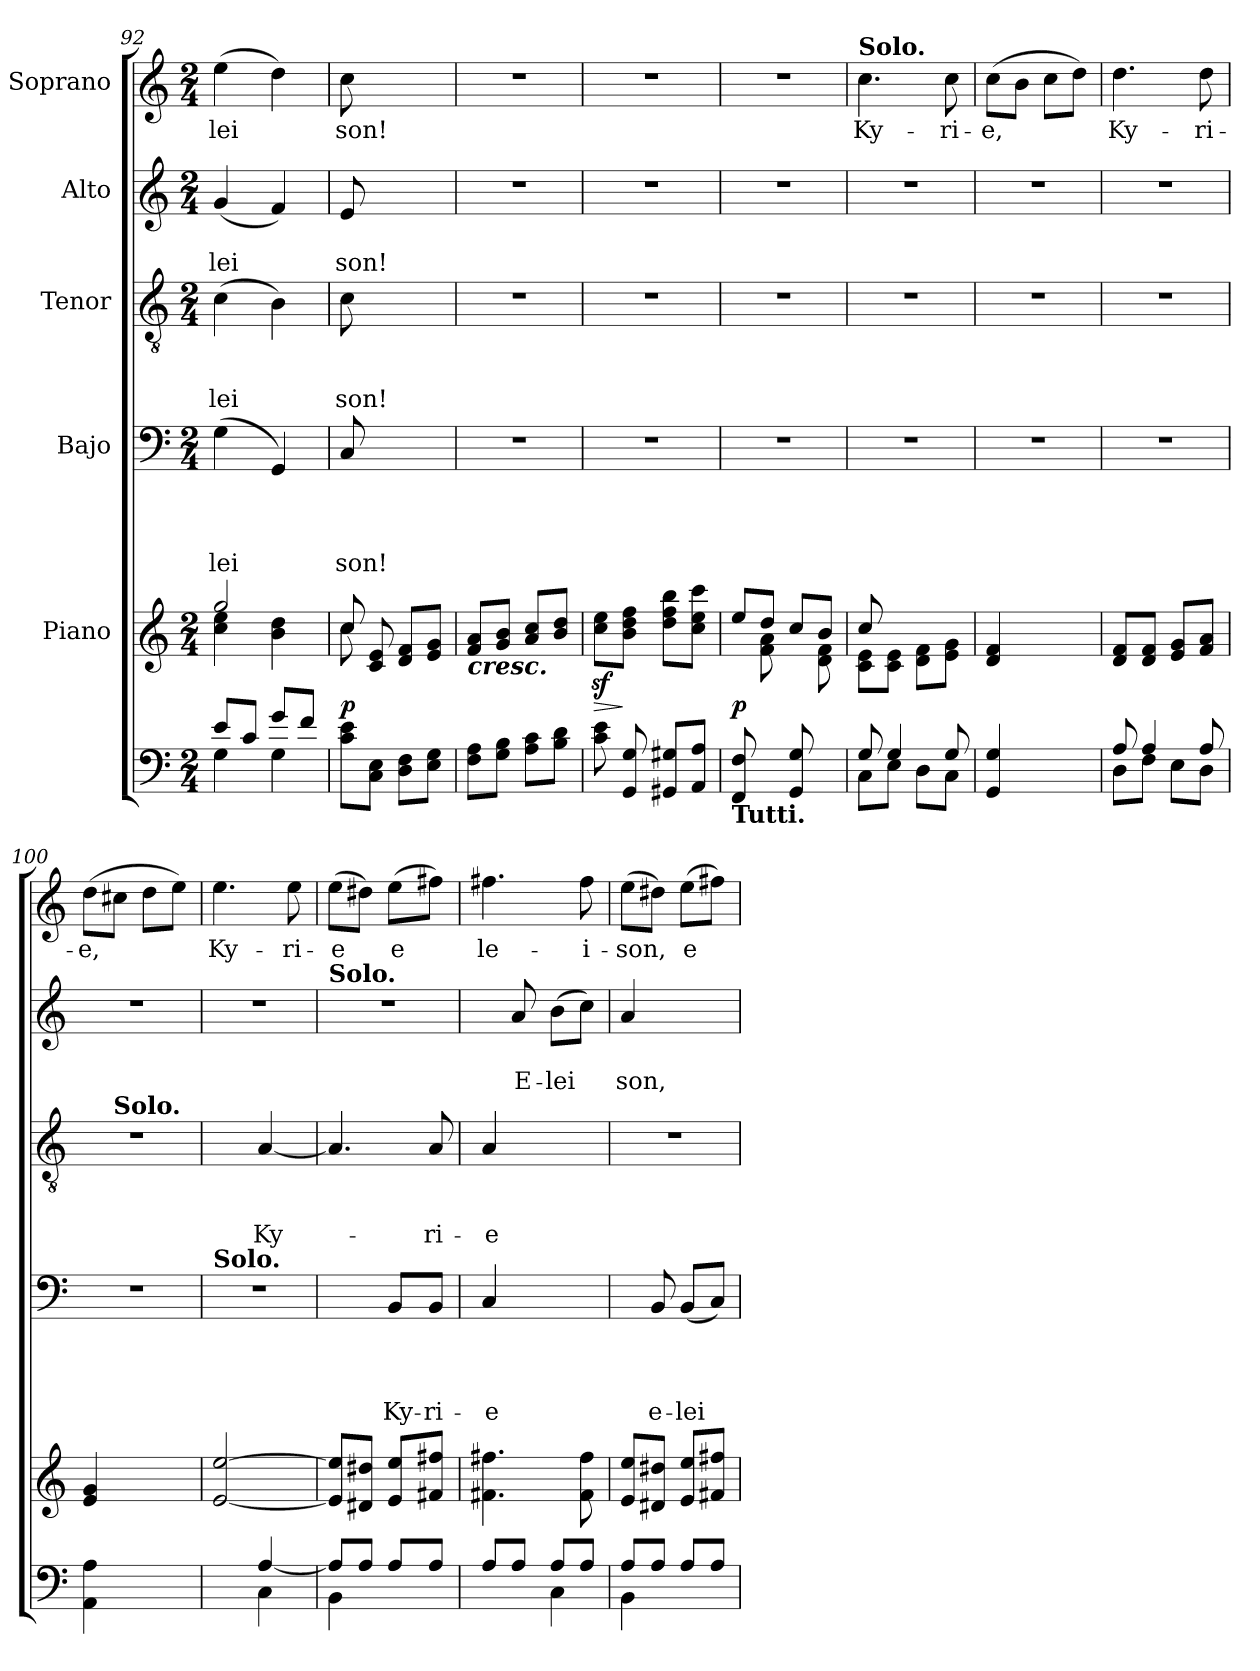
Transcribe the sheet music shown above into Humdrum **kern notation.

**kern	**kern	**dynam	**kern	**text	**text	**text	**text	**kern	**text	**text	**text	**kern	**text	**text	**kern	**text
*part6	*part5	*part5	*part4	*part4	*part4	*part4	*part4	*part3	*part3	*part3	*part3	*part2	*part2	*part2	*part1	*part1
*staff6	*staff5	*staff5	*staff4	*staff4	*staff4	*staff4	*staff4	*staff3	*staff3	*staff3	*staff3	*staff2	*staff2	*staff2	*staff1	*staff1
*	*I"Piano	*	*I"Bajo	*	*	*	*	*I"Tenor	*	*	*	*I"Alto	*	*	*I"Soprano	*
!!LO:PB:g=z
*clefF4	*clefG2	*	*clefF4	*	*	*	*	*clefGv2	*	*	*	*clefG2	*	*	*clefG2	*
*k[]	*k[]	*	*k[]	*	*	*	*	*k[]	*	*	*	*k[]	*	*	*k[]	*
*C:	*C:	*	*C:	*	*	*	*	*C:	*	*	*	*C:	*	*	*C:	*
*M2/4	*M2/4	*	*M2/4	*	*	*	*	*M2/4	*	*	*	*M2/4	*	*	*M2/4	*
=92	=92	=92	=92	=92	=92	=92	=92	=92	=92	=92	=92	=92	=92	=92	=92	=92
*^	*^	*	*	*	*	*	*	*	*	*	*	*	*	*	*	*
!	!	!	!	!	!	!	!	!	!LO:LY:b	!	!	!	!LO:LY:b	!	!	!LO:LY:b	!	!LO:LY:b
8e/L	4G\	2gg/	4cc\ 4ee\	.	(>4G\	.	.	.	-lei	(>4c\	.	.	-lei	(<4g/	.	-lei	(>4ee\	-lei
8c/J	.	.	.	.	.	.	.	.	.	.	.	.	.	.	.	.	.	.
8g/L	4G\	.	4b\ 4dd\	.	4GG/)	.	.	.	.	4B\)	.	.	.	4f/)	.	.	4dd\)	.
8f/J	.	.	.	.	.	.	.	.	.	.	.	.	.	.	.	.	.	.
*v	*v	*	*	*	*	*	*	*	*	*	*	*	*	*	*	*	*	*
!!LO:LB:g=z
=93	=93	=93	=93	=93	=93	=93	=93	=93	=93	=93	=93	=93	=93	=93	=93	=93	=93
!	!	!	!LO:DY:b	!	!	!	!	!LO:LY:b	!	!	!	!LO:LY:b	!	!	!LO:LY:b	!	!LO:LY:b
8c\ 8e\L	8cc\	8cc/	p	8C/	.	.	.	son!	8c\	.	.	son!	8e/	.	son!	8cc\	son!
8C\ 8E\J	8c/ 8e/	4.ryy	.	4.ryy	.	.	.	.	4.ryy	.	.	.	4.ryy	.	.	4.ryy	.
8D\ 8F\L	8d/ 8f/L	.	.	.	.	.	.	.	.	.	.	.	.	.	.	.	.
8E\ 8G\J	8e/ 8g/J	.	.	.	.	.	.	.	.	.	.	.	.	.	.	.	.
*	*v	*v	*	*	*	*	*	*	*	*	*	*	*	*	*	*	*
=94	=94	=94	=94	=94	=94	=94	=94	=94	=94	=94	=94	=94	=94	=94	=94	=94
!	!LO:TX:b:Bi:t=cresc.	!	!	!	!	!	!	!	!	!	!	!	!	!	!	!
8F\ 8A\L	8f/ 8a/L	.	2r	.	.	.	.	2r	.	.	.	2r	.	.	2r	.
8G\ 8B\J	8g/ 8b/J	.	.	.	.	.	.	.	.	.	.	.	.	.	.	.
8A\ 8c\L	8a/ 8cc/L	.	.	.	.	.	.	.	.	.	.	.	.	.	.	.
8B\ 8d\J	8b/ 8dd/J	.	.	.	.	.	.	.	.	.	.	.	.	.	.	.
=95	=95	=95	=95	=95	=95	=95	=95	=95	=95	=95	=95	=95	=95	=95	=95	=95
!	!	!LO:HP:b	!	!	!	!	!	!	!	!	!	!	!	!	!	!
8c\ 8e\	8cc\z< 8ee\z<L	>	2r	.	.	.	.	2r	.	.	.	2r	.	.	2r	.
8GG/ 8G/	8b\ 8dd\ 8ff\J	]	.	.	.	.	.	.	.	.	.	.	.	.	.	.
8GG#X/ 8G#X/L	8dd\ 8ff\ 8bb\L	.	.	.	.	.	.	.	.	.	.	.	.	.	.	.
8AA/ 8A/J	8cc\ 8ee\ 8ccc\J	.	.	.	.	.	.	.	.	.	.	.	.	.	.	.
=96	=96	=96	=96	=96	=96	=96	=96	=96	=96	=96	=96	=96	=96	=96	=96	=96
*	*^	*	*	*	*	*	*	*	*	*	*	*	*	*	*	*
!LO:TX:b:B:t=Tutti.	!	!	!	!	!	!	!	!	!	!	!	!	!	!	!	!	!
!	!	!	!LO:DY:b	!	!	!	!	!	!	!	!	!	!	!	!	!	!
8FF/ 8F/	8ryy	8ee/L	p	2r	.	.	.	.	2r	.	.	.	2r	.	.	2r	.
8ryy	8f\ 8a\	8dd/J	.	.	.	.	.	.	.	.	.	.	.	.	.	.	.
8GG/ 8G/	8ryy	8cc/L	.	.	.	.	.	.	.	.	.	.	.	.	.	.	.
8ryy	8d\ 8f\	8b/J	.	.	.	.	.	.	.	.	.	.	.	.	.	.	.
=97	=97	=97	=97	=97	=97	=97	=97	=97	=97	=97	=97	=97	=97	=97	=97	=97	=97
*^	*	*	*	*	*	*	*	*	*	*	*	*	*	*	*	*	*
!	!	!	!	!	!	!	!	!	!	!	!	!	!	!	!	!	!LO:TX:a:B:t=Solo.	!
!	!	!	!	!	!	!	!	!	!	!	!	!	!	!	!	!	!	!LO:LY:b
8G/	8C\L	8cc/	8c\ 8e\L	.	2r	.	.	.	.	2r	.	.	.	2r	.	.	4.cc\	Ky-
4G/	8E\J	4.ryy	8c\ 8e\J	.	.	.	.	.	.	.	.	.	.	.	.	.	.	.
.	8D\L	.	8d\ 8f\L	.	.	.	.	.	.	.	.	.	.	.	.	.	.	.
!	!	!	!	!	!	!	!	!	!	!	!	!	!	!	!	!	!	!LO:LY:b
8G/	8C\J	.	8e\ 8g\J	.	.	.	.	.	.	.	.	.	.	.	.	.	8cc\	-ri-
=98	=98	=98	=98	=98	=98	=98	=98	=98	=98	=98	=98	=98	=98	=98	=98	=98	=98	=98
!	!	!	!	!	!	!	!	!	!	!	!	!	!	!	!	!	!	!LO:LY:b
*v	*v	*	*	*	*	*	*	*	*	*	*	*	*	*	*	*	*	*
*	*v	*v	*	*	*	*	*	*	*	*	*	*	*	*	*	*	*
4GG/ 4G/	4d/ 4f/	.	2r	.	.	.	.	2r	.	.	.	2r	.	.	(>8cc\L	-e,
.	.	.	.	.	.	.	.	.	.	.	.	.	.	.	8b\J	.
4ryy	4ryy	.	.	.	.	.	.	.	.	.	.	.	.	.	8cc\L	.
.	.	.	.	.	.	.	.	.	.	.	.	.	.	.	8dd\J)	.
=99	=99	=99	=99	=99	=99	=99	=99	=99	=99	=99	=99	=99	=99	=99	=99	=99
*^	*	*	*	*	*	*	*	*	*	*	*	*	*	*	*	*
!	!	!	!	!	!	!	!	!	!	!	!	!	!	!	!	!	!LO:LY:b
8A/	8D\L	8d/ 8f/L	.	2r	.	.	.	.	2r	.	.	.	2r	.	.	4.dd\	Ky-
4A/	8F\J	8d/ 8f/J	.	.	.	.	.	.	.	.	.	.	.	.	.	.	.
.	8E\L	8e/ 8g/L	.	.	.	.	.	.	.	.	.	.	.	.	.	.	.
!	!	!	!	!	!	!	!	!	!	!	!	!	!	!	!	!	!LO:LY:b
8A/	8D\J	8f/ 8a/J	.	.	.	.	.	.	.	.	.	.	.	.	.	8dd\	-ri-
=100	=100	=100	=100	=100	=100	=100	=100	=100	=100	=100	=100	=100	=100	=100	=100	=100	=100
!	!	!	!	!	!	!	!	!	!	!	!	!	!	!	!	!	!LO:LY:b
*v	*v	*	*	*	*	*	*	*	*^	*	*	*	*	*	*	*	*
4AA\ 4A\	4e/ 4g/	.	2r	.	.	.	.	2r	8ryy	.	.	.	2r	.	.	(>8dd\L	-e,
!	!	!	!	!	!	!	!	!	!LO:TX:a:B:t=Solo.	!	!	!	!	!	!	!	!
.	.	.	.	.	.	.	.	.	4.ryy	.	.	.	.	.	.	8cc#X\J	.
4ryy	4ryy	.	.	.	.	.	.	.	.	.	.	.	.	.	.	8dd\L	.
.	.	.	.	.	.	.	.	.	.	.	.	.	.	.	.	8ee\J)	.
=101	=101	=101	=101	=101	=101	=101	=101	=101	=101	=101	=101	=101	=101	=101	=101	=101	=101
*^	*	*	*	*	*	*	*	*	*	*	*	*	*	*	*	*	*
!	!	!	!	!LO:TX:a:B:t=Solo.	!	!	!	!	!	!	!	!	!	!	!	!	!	!
!	!	!	!	!	!	!	!	!	!	!	!	!	!	!	!	!	!	!LO:LY:b
*	*	*	*	*	*	*	*	*	*v	*v	*	*	*	*	*	*	*	*
4ryy	4ryy	[<2e/ [<2ee/	.	2r	.	.	.	.	4ryy	.	.	.	2r	.	.	4.ee\	Ky-
!	!	!	!	!	!	!	!	!	!	!	!	!LO:LY:b	!	!	!	!	!
4C\	[<4A/	.	.	.	.	.	.	.	[<4A/	.	.	Ky-	.	.	.	.	.
!	!	!	!	!	!	!	!	!	!	!	!	!	!	!	!	!	!LO:LY:b
.	.	.	.	.	.	.	.	.	.	.	.	.	.	.	.	8ee\	-ri-
=102	=102	=102	=102	=102	=102	=102	=102	=102	=102	=102	=102	=102	=102	=102	=102	=102	=102
!	!	!	!	!	!	!	!	!	!	!	!	!	!LO:TX:a:B:t=Solo.	!	!	!	!
!	!	!	!	!	!	!	!	!	!	!	!	!	!	!	!	!	!LO:LY:b
4BB\	8A/L]	8e/] 8ee/]L	.	4ryy	.	.	.	.	4.A/]	.	.	.	2r	.	.	(>8ee\L	-e
.	8A/J	8d#X/ 8dd#X/J	.	.	.	.	.	.	.	.	.	.	.	.	.	8dd#X\J)	.
!	!	!	!	!	!	!	!	!LO:LY:b	!	!	!	!	!	!	!	!	!LO:LY:b
4ryy	8A/L	8e/ 8ee/L	.	8BB/L	.	.	.	Ky-	.	.	.	.	.	.	.	(>8ee\L	e
!	!	!	!	!	!	!	!	!LO:LY:b	!	!	!	!LO:LY:b	!	!	!	!	!
.	8A/J	8f#X/ 8ff#X/J	.	8BB/J	.	.	.	-ri-	8A/	.	.	-ri-	.	.	.	8ff#X\J)	.
!!LO:LB:g=z
=103	=103	=103	=103	=103	=103	=103	=103	=103	=103	=103	=103	=103	=103	=103	=103	=103	=103
!	!	!	!	!	!	!	!	!LO:LY:b	!	!	!	!LO:LY:b	!	!	!	!	!LO:LY:b
8A/L	4ryy	4.f#X\ 4.ff#X\	.	4C/	.	.	.	-e	4A/	.	.	-e	8ryy	.	.	4.ff#X\	le-
!	!	!	!	!	!	!	!	!	!	!	!	!	!	!	!LO:LY:b	!	!
8A/J	.	.	.	.	.	.	.	.	.	.	.	.	8a/	.	E-	.	.
!	!	!	!	!	!	!	!	!	!	!	!	!	!	!	!LO:LY:b	!	!
8A/L	4C\	.	.	4ryy	.	.	.	.	4ryy	.	.	.	(>8b\L	.	-lei	.	.
!	!	!	!	!	!	!	!	!	!	!	!	!	!	!	!	!	!LO:LY:b
8A/J	.	8f#\ 8ff#\	.	.	.	.	.	.	.	.	.	.	8cc\J)	.	.	8ff#\	-i-
!!LO:PB:g=z
=104	=104	=104	=104	=104	=104	=104	=104	=104	=104	=104	=104	=104	=104	=104	=104	=104	=104
!	!	!	!	!	!	!	!	!	!	!	!	!	!	!	!LO:LY:b	!	!LO:LY:b
4BB\	8A/L	8e/ 8ee/L	.	8ryy	.	.	.	.	2r	.	.	.	4a/	.	son,	(>8ee\L	-son,
!	!	!	!	!	!	!	!	!LO:LY:b	!	!	!	!	!	!	!	!	!
.	8A/J	8d#X/ 8dd#X/J	.	8BB/	.	.	.	e-	.	.	.	.	.	.	.	8dd#X\J)	.
!	!	!	!	!	!	!	!	!LO:LY:b	!	!	!	!	!	!	!	!	!LO:LY:b
4ryy	8A/L	8e/ 8ee/L	.	(<8BB/L	.	.	.	-lei	.	.	.	.	4ryy	.	.	(>8ee\L	e
.	8A/J	8f#X/ 8ff#X/J	.	8C/J)	.	.	.	.	.	.	.	.	.	.	.	8ff#X\J)	.
*v	*v	*	*	*	*	*	*	*	*	*	*	*	*	*	*	*	*
=	=	=	=	=	=	=	=	=	=	=	=	=	=	=	=	=
*-	*-	*-	*-	*-	*-	*-	*-	*-	*-	*-	*-	*-	*-	*-	*-	*-
